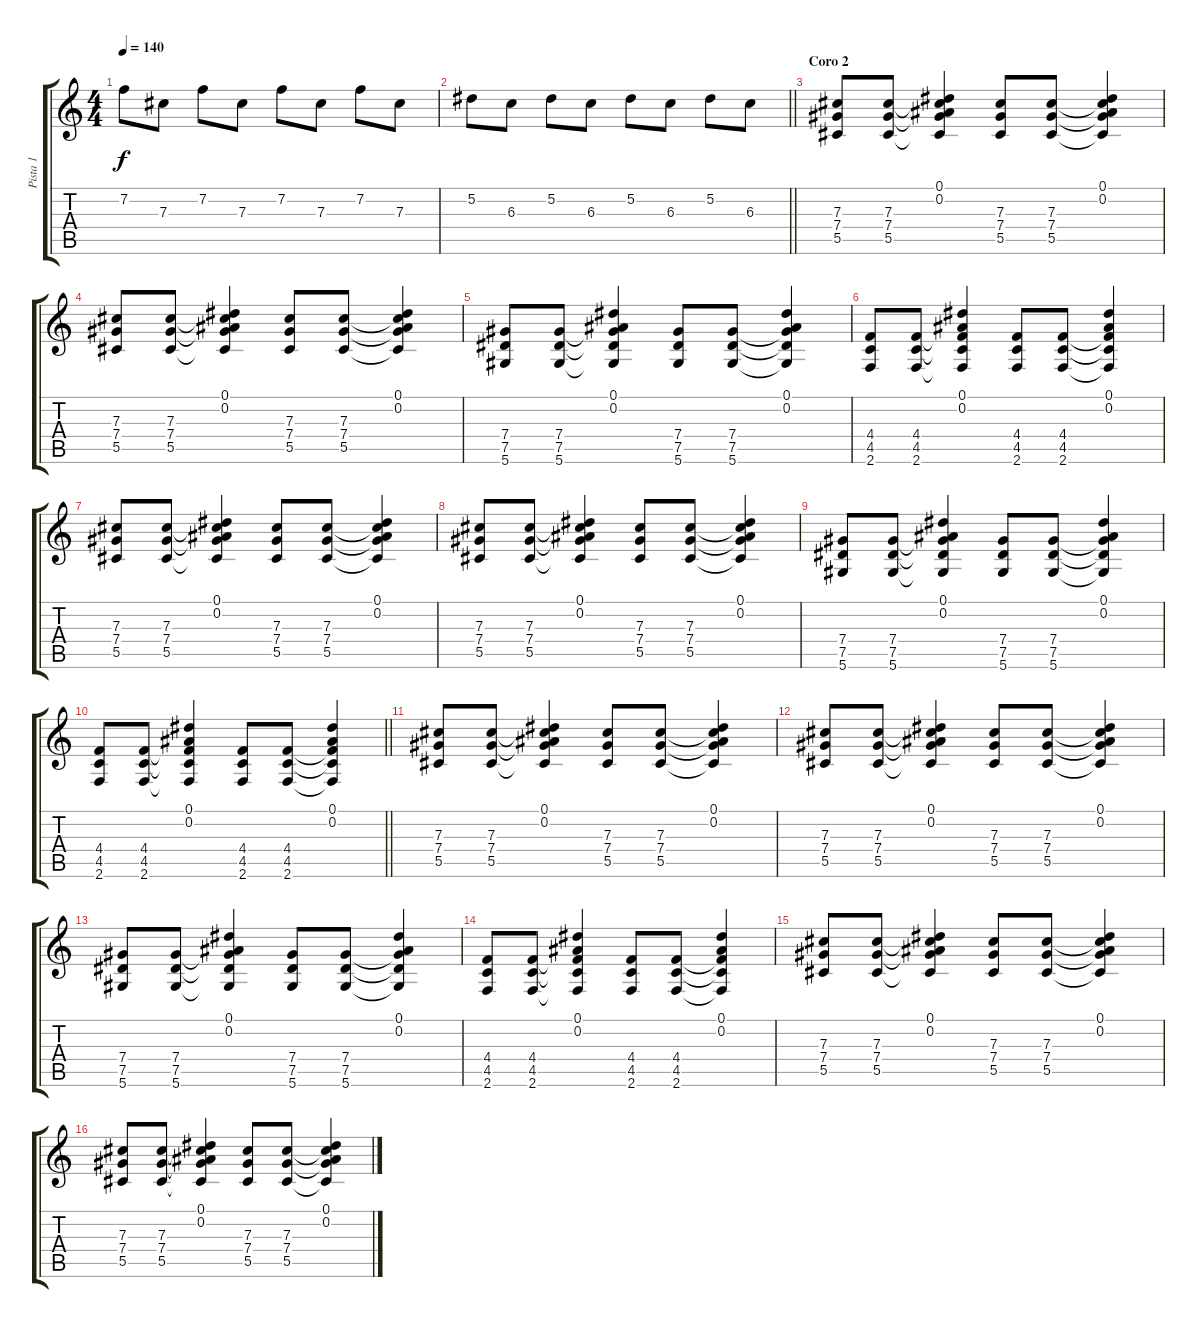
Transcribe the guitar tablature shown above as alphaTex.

\track ("Pista 1" "Pista 1") {instrument overdrivenguitar}
\staff {score tabs}
\tuning (Eb4 Bb3 Gb3 Db3 Ab2 Eb2) {hide}
\ts (4 4)
\tempo 140
\clef g2
\ks c
7.2.8{dy f} 7.3.8 7.2.8 7.3.8 7.2.8 7.3.8 7.2.8 7.3.8 |
\barLineRight lightlight
5.2.8 6.3.8 5.2.8 6.3.8 5.2.8 6.3.8 5.2.8 6.3.8 |
\section ("" "Coro 2")
(7.3 7.4 5.5).8{instrument overdrivenguitar} (7.3 7.4 5.5).8 (0.1 0.2 7.3{t} 7.4{t} 5.5{t}).4 (7.3 7.4 5.5).8 (7.3 7.4 5.5).8 (0.1 0.2 7.3{t} 7.4{t} 5.5{t}).4 |
(7.3 7.4 5.5).8 (7.3 7.4 5.5).8 (0.1 0.2 7.3{t} 7.4{t} 5.5{t}).4 (7.3 7.4 5.5).8 (7.3 7.4 5.5).8 (0.1 0.2 7.3{t} 7.4{t} 5.5{t}).4 |
(7.4 7.5 5.6).8 (7.4 7.5 5.6).8 (0.1 0.2 7.4{t} 7.5{t} 5.6{t}).4 (7.4 7.5 5.6).8 (7.4 7.5 5.6).8 (0.1 0.2 7.4{t} 7.5{t} 5.6{t}).4 |
(4.4 4.5 2.6).8 (4.4 4.5 2.6).8 (0.1 0.2 4.4{t} 4.5{t} 2.6{t}).4 (4.4 4.5 2.6).8 (4.4 4.5 2.6).8 (0.1 0.2 4.4{t} 4.5{t} 2.6{t}).4 |
(7.3 7.4 5.5).8{instrument overdrivenguitar} (7.3 7.4 5.5).8 (0.1 0.2 7.3{t} 7.4{t} 5.5{t}).4 (7.3 7.4 5.5).8 (7.3 7.4 5.5).8 (0.1 0.2 7.3{t} 7.4{t} 5.5{t}).4 |
(7.3 7.4 5.5).8 (7.3 7.4 5.5).8 (0.1 0.2 7.3{t} 7.4{t} 5.5{t}).4 (7.3 7.4 5.5).8 (7.3 7.4 5.5).8 (0.1 0.2 7.3{t} 7.4{t} 5.5{t}).4 |
(7.4 7.5 5.6).8 (7.4 7.5 5.6).8 (0.1 0.2 7.4{t} 7.5{t} 5.6{t}).4 (7.4 7.5 5.6).8 (7.4 7.5 5.6).8 (0.1 0.2 7.4{t} 7.5{t} 5.6{t}).4 |
\barLineRight lightlight
(4.4 4.5 2.6).8 (4.4 4.5 2.6).8 (0.1 0.2 4.4{t} 4.5{t} 2.6{t}).4 (4.4 4.5 2.6).8 (4.4 4.5 2.6).8 (0.1 0.2 4.4{t} 4.5{t} 2.6{t}).4 |
(7.3 7.4 5.5).8{instrument overdrivenguitar} (7.3 7.4 5.5).8 (0.1 0.2 7.3{t} 7.4{t} 5.5{t}).4 (7.3 7.4 5.5).8 (7.3 7.4 5.5).8 (0.1 0.2 7.3{t} 7.4{t} 5.5{t}).4 |
(7.3 7.4 5.5).8 (7.3 7.4 5.5).8 (0.1 0.2 7.3{t} 7.4{t} 5.5{t}).4 (7.3 7.4 5.5).8 (7.3 7.4 5.5).8 (0.1 0.2 7.3{t} 7.4{t} 5.5{t}).4 |
(7.4 7.5 5.6).8 (7.4 7.5 5.6).8 (0.1 0.2 7.4{t} 7.5{t} 5.6{t}).4 (7.4 7.5 5.6).8 (7.4 7.5 5.6).8 (0.1 0.2 7.4{t} 7.5{t} 5.6{t}).4 |
(4.4 4.5 2.6).8 (4.4 4.5 2.6).8 (0.1 0.2 4.4{t} 4.5{t} 2.6{t}).4 (4.4 4.5 2.6).8 (4.4 4.5 2.6).8 (0.1 0.2 4.4{t} 4.5{t} 2.6{t}).4 |
(7.3 7.4 5.5).8{instrument overdrivenguitar} (7.3 7.4 5.5).8 (0.1 0.2 7.3{t} 7.4{t} 5.5{t}).4 (7.3 7.4 5.5).8 (7.3 7.4 5.5).8 (0.1 0.2 7.3{t} 7.4{t} 5.5{t}).4 |
(7.3 7.4 5.5).8 (7.3 7.4 5.5).8 (0.1 0.2 7.3{t} 7.4{t} 5.5{t}).4 (7.3 7.4 5.5).8 (7.3 7.4 5.5).8 (0.1 0.2 7.3{t} 7.4{t} 5.5{t}).4
